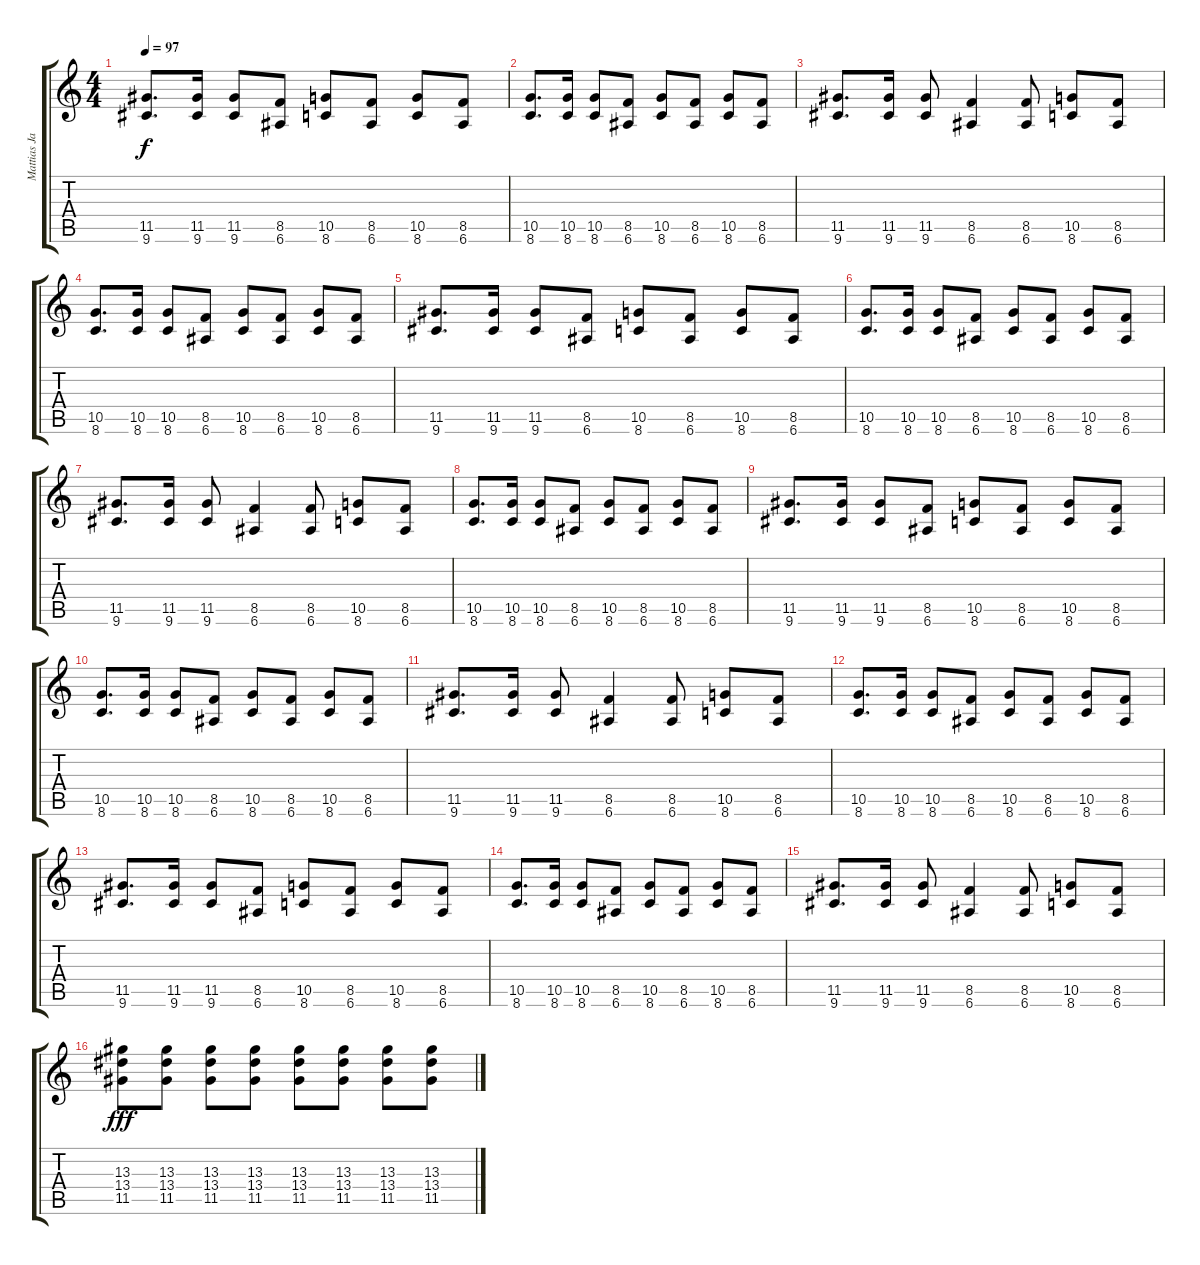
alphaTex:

\track ("Mattias Jabs" "Mattias Ja") {instrument overdrivenguitar}
\staff {score tabs}
\tuning (E4 B3 G3 D3 A2 E2) {hide}
\ts (4 4)
\tempo 97
\clef g2
\ks c
(11.5 9.6).8{d dy f} (11.5 9.6).16 (11.5 9.6).8 (8.5 6.6).8 (10.5 8.6).8 (8.5 6.6).8 (10.5 8.6).8 (8.5 6.6).8 |
(10.5 8.6).8{d} (10.5 8.6).16 (10.5 8.6).8 (8.5 6.6).8 (10.5 8.6).8 (8.5 6.6).8 (10.5 8.6).8 (8.5 6.6).8 |
(11.5 9.6).8{d} (11.5 9.6).16 (11.5 9.6).8 (8.5 6.6).4 (8.5 6.6).8 (10.5 8.6).8 (8.5 6.6).8 |
(10.5 8.6).8{d} (10.5 8.6).16 (10.5 8.6).8 (8.5 6.6).8 (10.5 8.6).8 (8.5 6.6).8 (10.5 8.6).8 (8.5 6.6).8 |
(11.5 9.6).8{d} (11.5 9.6).16 (11.5 9.6).8 (8.5 6.6).8 (10.5 8.6).8 (8.5 6.6).8 (10.5 8.6).8 (8.5 6.6).8 |
(10.5 8.6).8{d} (10.5 8.6).16 (10.5 8.6).8 (8.5 6.6).8 (10.5 8.6).8 (8.5 6.6).8 (10.5 8.6).8 (8.5 6.6).8 |
(11.5 9.6).8{d} (11.5 9.6).16 (11.5 9.6).8 (8.5 6.6).4 (8.5 6.6).8 (10.5 8.6).8 (8.5 6.6).8 |
(10.5 8.6).8{d} (10.5 8.6).16 (10.5 8.6).8 (8.5 6.6).8 (10.5 8.6).8 (8.5 6.6).8 (10.5 8.6).8 (8.5 6.6).8 |
(11.5 9.6).8{d} (11.5 9.6).16 (11.5 9.6).8 (8.5 6.6).8 (10.5 8.6).8 (8.5 6.6).8 (10.5 8.6).8 (8.5 6.6).8 |
(10.5 8.6).8{d} (10.5 8.6).16 (10.5 8.6).8 (8.5 6.6).8 (10.5 8.6).8 (8.5 6.6).8 (10.5 8.6).8 (8.5 6.6).8 |
(11.5 9.6).8{d} (11.5 9.6).16 (11.5 9.6).8 (8.5 6.6).4 (8.5 6.6).8 (10.5 8.6).8 (8.5 6.6).8 |
(10.5 8.6).8{d} (10.5 8.6).16 (10.5 8.6).8 (8.5 6.6).8 (10.5 8.6).8 (8.5 6.6).8 (10.5 8.6).8 (8.5 6.6).8 |
(11.5 9.6).8{d} (11.5 9.6).16 (11.5 9.6).8 (8.5 6.6).8 (10.5 8.6).8 (8.5 6.6).8 (10.5 8.6).8 (8.5 6.6).8 |
(10.5 8.6).8{d} (10.5 8.6).16 (10.5 8.6).8 (8.5 6.6).8 (10.5 8.6).8 (8.5 6.6).8 (10.5 8.6).8 (8.5 6.6).8 |
(11.5 9.6).8{d} (11.5 9.6).16 (11.5 9.6).8 (8.5 6.6).4 (8.5 6.6).8 (10.5 8.6).8 (8.5 6.6).8 |
(13.3 13.4 11.5).8{dy fff} (13.3 13.4 11.5).8 (13.3 13.4 11.5).8 (13.3 13.4 11.5).8 (13.3 13.4 11.5).8 (13.3 13.4 11.5).8 (13.3 13.4 11.5).8 (13.3 13.4 11.5).8
